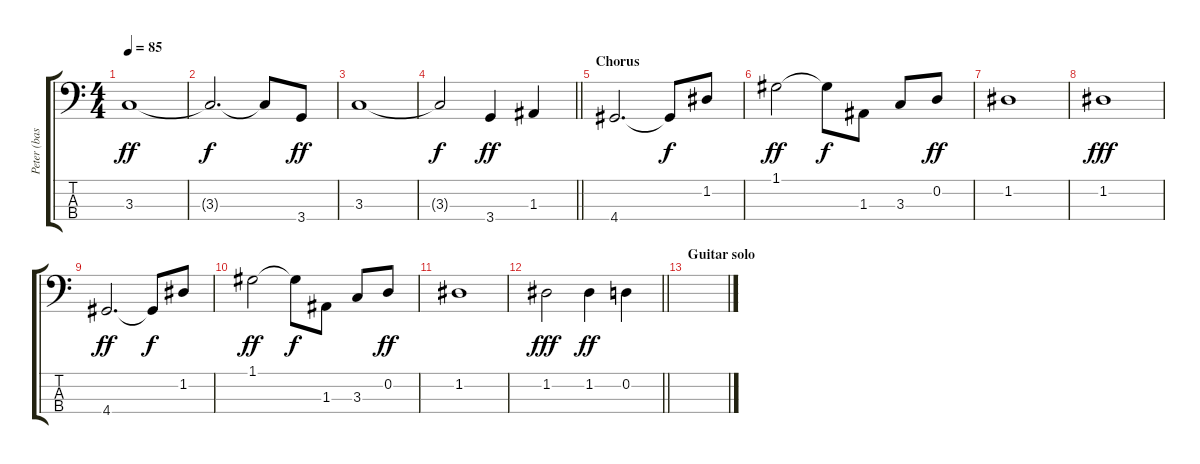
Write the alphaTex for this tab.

\track ("Peter (bass)" "Peter (bas") {instrument electricbassfinger}
\staff {score tabs}
\tuning (G2 D2 A1 E1) {hide}
\ts (4 4)
\tempo 85
\clef f4
\ks c
3.3.1{dy ff} |
3.3{t}.2{d dy f} 3.3{t}.8 3.4.8{dy ff} |
3.3.1 |
\barLineRight lightlight
3.3{t}.2{dy f} 3.4.4{dy ff} 1.3.4 |
\section ("" "Chorus")
4.4.2{d} 4.4{t}.8{dy f} 1.2.8 |
1.1.2{dy ff} 1.1{t}.8{dy f} 1.3.8 3.3.8 0.2.8{dy ff} |
1.2.1 |
1.2.1{dy fff} |
4.4.2{d dy ff} 4.4{t}.8{dy f} 1.2.8 |
1.1.2{dy ff} 1.1{t}.8{dy f} 1.3.8 3.3.8 0.2.8{dy ff} |
1.2.1 |
\barLineRight lightlight
1.2.2{dy fff} 1.2.4{dy ff} 0.2.4 |
\section ("" "Guitar solo")
